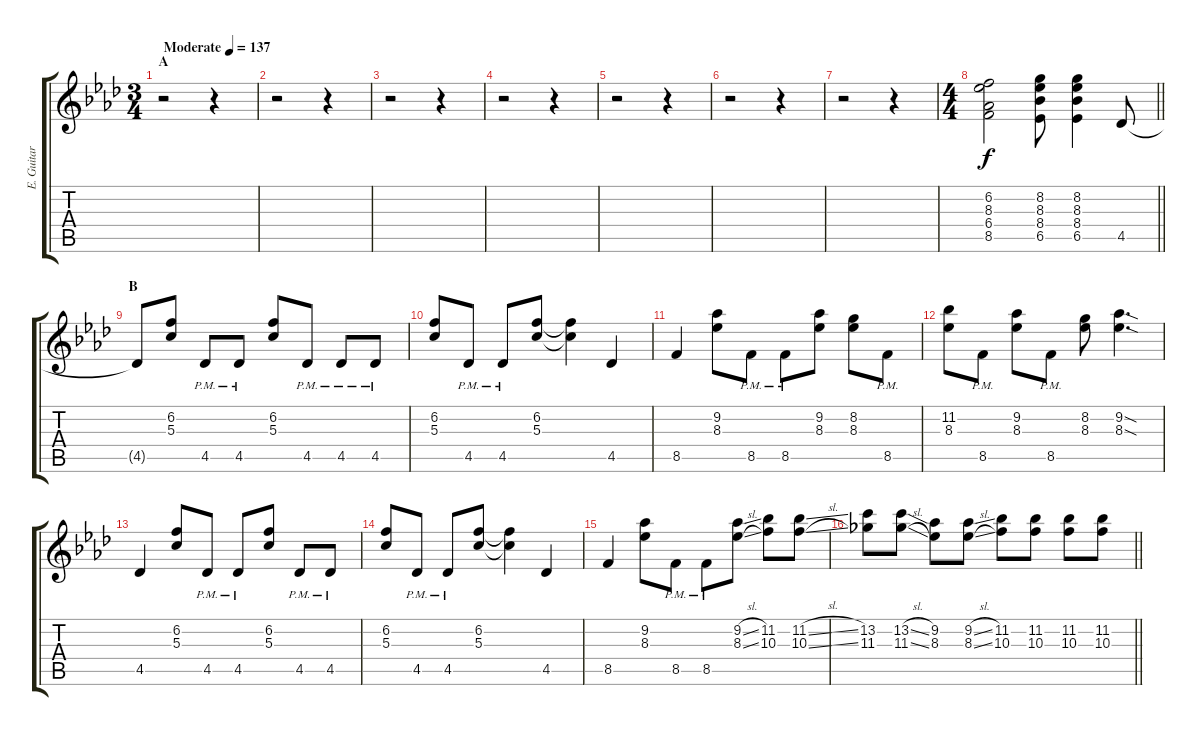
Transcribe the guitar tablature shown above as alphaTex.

\track ("E. Guitar II" "E. Guitar ") {instrument overdrivenguitar}
\staff {score tabs}
\tuning (E4 B3 G3 D3 A2 E2) {hide}
\ts (3 4)
\section ("" "A")
\tempo (137 "Moderate")
\clef g2
\ks ab
r.2{dy f instrument overdrivenguitar} r.4 |
r.2 r.4 |
r.2 r.4 |
r.2 r.4 |
r.2 r.4 |
r.2 r.4 |
r.2 r.4 |
\ts (4 4)
\barLineRight lightlight
(6.2 8.3 6.4 8.5).2 (8.2 8.3 8.4 6.5).8 (8.2 8.3 8.4 6.5).4 4.5.8 |
\section ("" "B")
4.5{t}.8 (6.2 5.3).8 4.5{pm}.8 4.5{pm}.8 (6.2 5.3).8 4.5{pm}.8 4.5{pm}.8 4.5{pm}.8 |
(6.2 5.3).8 4.5{pm}.8 4.5{pm}.8 (6.2 5.3).8 (6.2{t} 5.3{t}).4 4.5.4 |
8.5.4 (9.2 8.3).8 8.5{pm}.8 8.5{pm}.8 (9.2 8.3).8 (8.2 8.3).8 8.5{pm}.8 |
(11.2 8.3).8 8.5{pm}.8 (9.2 8.3).8 8.5{pm}.8 (8.2 8.3).8 (9.2{sod} 8.3{sod}).4{d} |
4.5.4 (6.2 5.3).8 4.5{pm}.8 4.5{pm}.8 (6.2 5.3).8 4.5{pm}.8 4.5{pm}.8 |
(6.2 5.3).8 4.5{pm}.8 4.5{pm}.8 (6.2 5.3).8 (6.2{t} 5.3{t}).4 4.5.4 |
8.5.4 (9.2 8.3).8 8.5{pm}.8 8.5{pm}.8 (9.2{sl} 8.3{sl}).8 (11.2 10.3).8 (11.2{sl} 10.3{sl}).8 |
\barLineRight lightlight
(13.2 11.3).8 (13.2{sl} 11.3{sl}).8 (9.2 8.3).8 (9.2{sl} 8.3{sl}).8 (11.2 10.3).8 (11.2 10.3).8 (11.2 10.3).8 (11.2 10.3).8
